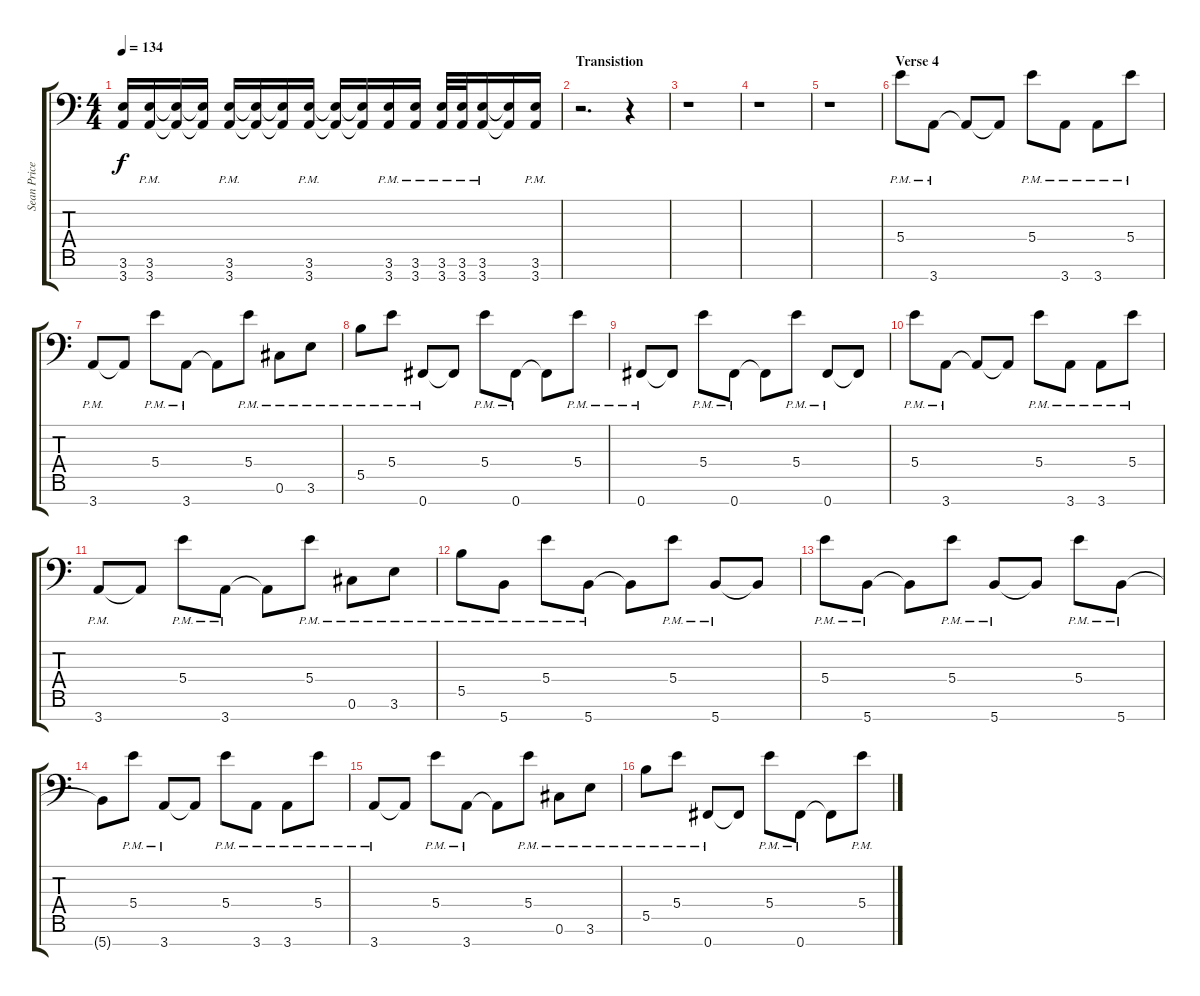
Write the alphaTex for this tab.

\track ("Sean Price" "Sean Price") {instrument distortionguitar}
\staff {score tabs}
\tuning (Db4 Ab3 E3 B2 Gb2 Db2 Gb1) {hide}
\ts (4 4)
\tempo 134
\clef f4
\ks c
(3.6{t} 3.7{t}).16{dy f} (3.6{pm} 3.7{pm}).16 (3.6{t} 3.7{t}).16 (3.6{t} 3.7{t}).16 (3.6{pm} 3.7{pm}).16 (3.6{t} 3.7{t}).16 (3.6{t} 3.7{t}).16 (3.6{pm} 3.7{pm}).16 (3.6{t} 3.7{t}).16 (3.6{t} 3.7{t}).16 (3.6{pm} 3.7{pm}).16 (3.6{pm} 3.7{pm}).16 (3.6{pm} 3.7{pm}).32 (3.6{pm} 3.7{pm}).32 (3.6{pm} 3.7{pm}).16 (3.6{t} 3.7{t}).16 (3.6{pm} 3.7{pm}).16 |
\section ("" "Transistion")
r.2{d} r.4 |
r.1 |
r.1 |
r.1 |
\section ("" "Verse 4")
5.4{pm}.8 3.7{pm}.8 3.7{t}.8 3.7{t}.8 5.4{pm}.8 3.7{pm}.8 3.7{pm}.8 5.4{pm}.8 |
3.7{pm}.8 3.7{t}.8 5.4{pm}.8 3.7{pm}.8 3.7{t}.8 5.4{pm}.8 0.6{pm}.8 3.6{pm}.8 |
5.5{pm}.8 5.4{pm}.8 0.7{pm}.8 0.7{t}.8 5.4{pm}.8 0.7{pm}.8 0.7{t}.8 5.4{pm}.8 |
0.7{pm}.8 0.7{t}.8 5.4{pm}.8 0.7{pm}.8 0.7{t}.8 5.4{pm}.8 0.7{pm}.8 0.7{t}.8 |
5.4{pm}.8 3.7{pm}.8 3.7{t}.8 3.7{t}.8 5.4{pm}.8 3.7{pm}.8 3.7{pm}.8 5.4{pm}.8 |
3.7{pm}.8 3.7{t}.8 5.4{pm}.8 3.7{pm}.8 3.7{t}.8 5.4{pm}.8 0.6{pm}.8 3.6{pm}.8 |
5.5{pm}.8 5.7{pm}.8 5.4{pm}.8 5.7{pm}.8 5.7{t}.8 5.4{pm}.8 5.7{pm}.8 5.7{t}.8 |
5.4{pm}.8 5.7{pm}.8 5.7{t}.8 5.4{pm}.8 5.7{pm}.8 5.7{t}.8 5.4{pm}.8 5.7{pm}.8 |
5.7{t}.8 5.4{pm}.8 3.7{pm}.8 3.7{t}.8 5.4{pm}.8 3.7{pm}.8 3.7{pm}.8 5.4{pm}.8 |
3.7{pm}.8 3.7{t}.8 5.4{pm}.8 3.7{pm}.8 3.7{t}.8 5.4{pm}.8 0.6{pm}.8 3.6{pm}.8 |
5.5{pm}.8 5.4{pm}.8 0.7{pm}.8 0.7{t}.8 5.4{pm}.8 0.7{pm}.8 0.7{t}.8 5.4{pm}.8
